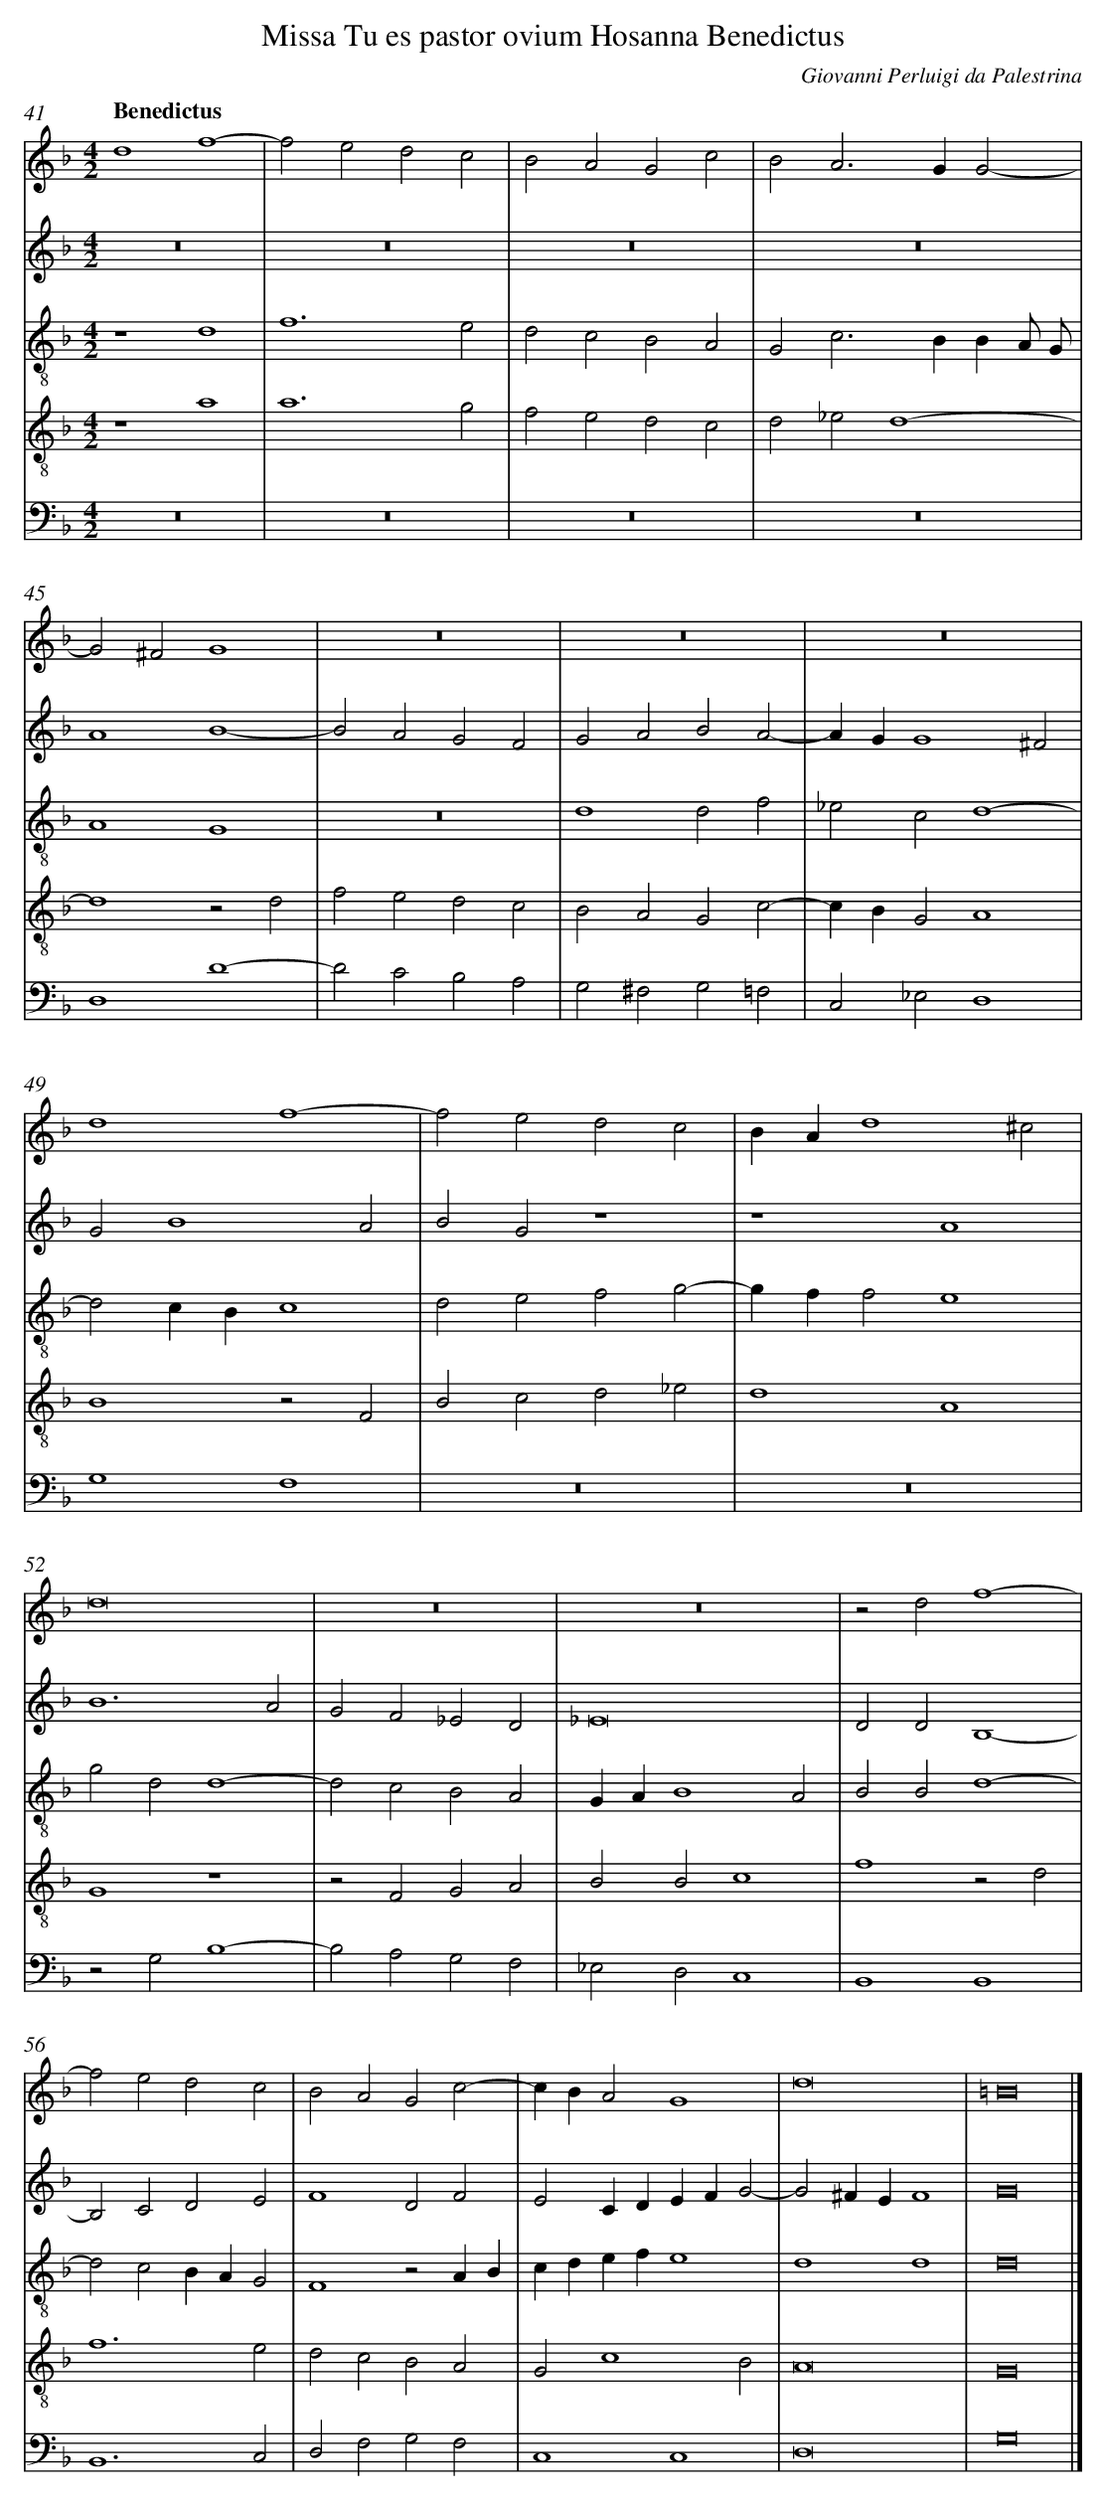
X:1
T: Missa Tu es pastor ovium Hosanna Benedictus
C: Giovanni Perluigi da Palestrina
L: 1/4
M: 4/2
Q: "Benedictus"
V: 1 clef=treble
V: 2 clef=treble
V: 3 clef=treble-8
V: 4 clef=treble-8
V: 5 clef=bass
K: F
[V:1] d4f4- |
[V:2] z8 |
[V:3] z4d4 |
[V:4] z4a4 |
[V:5] z8 |
[V:1] f2e2d2c2 |
[V:2] z8 |
[V:3] f6e2 |
[V:4] a6g2 |
[V:5] z8 |
[V:1] B2A2G2c2 |
[V:2] z8 |
[V:3] d2c2B2A2 |
[V:4] f2e2d2c2 |
[V:5] z8 |
[V:1] B2A2>G2G2- |
[V:2] z8 |
[V:3] G2c2>B2BA/ G/ |
[V:4] d2_e2d4- |
[V:5] z8 |
[V:1] G2^F2G4 |
[V:2] A4B4- |
[V:3] A4G4 |
[V:4] d4z2d2 |
[V:5] D,4D4- |
[V:1] z8 |
[V:2] B2A2G2F2 |
[V:3] z8 |
[V:4] f2e2d2c2 |
[V:5] D2C2B,2A,2 |
[V:1] z8 |
[V:2] G2A2B2A2- |
[V:3] d4d2f2 |
[V:4] B2A2G2c2- |
[V:5] G,2^F,2G,2=F,2 |
[V:1] z8 |
[V:2] AGG4^F2 |
[V:3] _e2c2d4- |
[V:4] cBG2A4 |
[V:5] C,2_E,2D,4 |
[V:1] d4f4- |
[V:2] G2B4A2 |
[V:3] d2cBc4 |
[V:4] B4z2F2 |
[V:5] G,4F,4 |
[V:1] f2e2d2c2 |
[V:2] B2G2z4 |
[V:3] d2e2f2g2- |
[V:4] B2c2d2_e2 |
[V:5] z8 |
[V:1] BAd4^c2 |
[V:2] z4A4 |
[V:3] gff2e4 |
[V:4] d4A4 |
[V:5] z8 |
[V:1] d8 |
[V:2] B6A2 |
[V:3] g2d2d4- |
[V:4] G4z4 |
[V:5] z2G,2B,4- |
[V:1] z8 |
[V:2] G2F2_E2D2 |
[V:3] d2c2B2A2 |
[V:4] z2F2G2A2 |
[V:5] B,2A,2G,2F,2 |
[V:1] z8 |
[V:2] _E8 |
[V:3] GAB4A2 |
[V:4] B2B2c4 |
[V:5] _E,2D,2C,4 |
[V:1] z2d2f4- |
[V:2] D2D2B,4- |
[V:3] B2B2d4- |
[V:4] f4z2d2 |
[V:5] B,,4B,,4 |
[V:1] f2e2d2c2 |
[V:2] B,2C2D2E2 |
[V:3] d2c2BAG2 |
[V:4] f6e2 |
[V:5] B,,6C,2 |
[V:1] B2A2G2c2- |
[V:2] F4D2F2 |
[V:3] F4z2AB |
[V:4] d2c2B2A2 |
[V:5] D,2F,2G,2F,2 |
[V:1] cBA2G4 |
[V:2] E2CDEFG2- |
[V:3] cdefe4 |
[V:4] G2c4B2 |
[V:5] C,4C,4 |
[V:1] d8 |
[V:2] G2^FEF4 |
[V:3] d4d4 |
[V:4] A8 |
[V:5] D,8 |
[V:1] =B8 |]
[V:2] G8 |]
[V:3] d8 |]
[V:4] G8 |]
[V:5] G,8 |]
